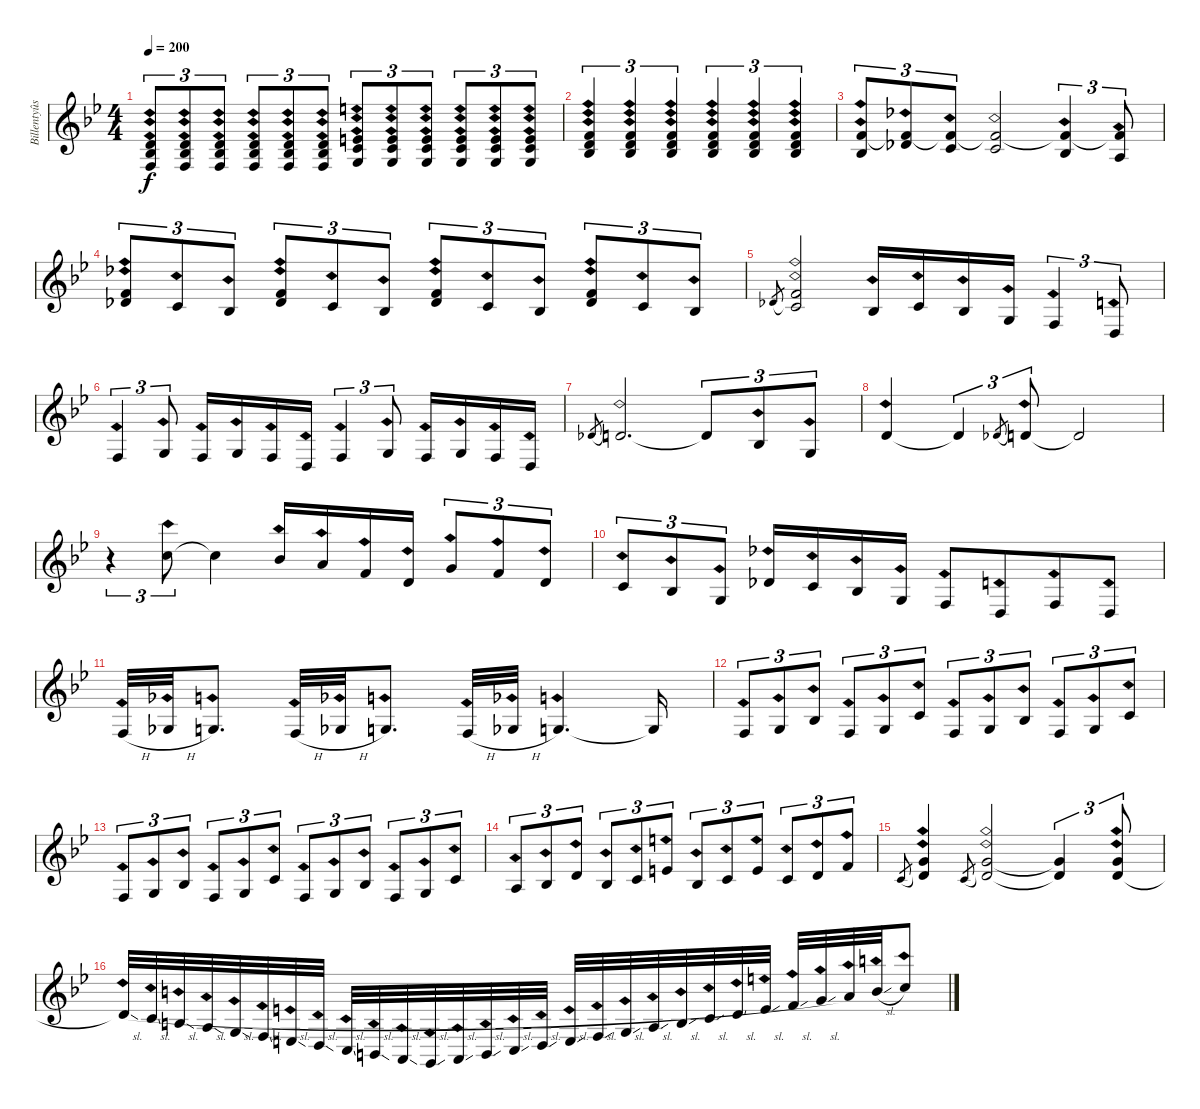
\track ("Billentyûs (Jon Lord)" "Billentyûs") {instrument percussiveorgan}
\staff {score}
\tuning (E4 B3 G3 D3 A2 E2 B1) {hide}
\ts (4 4)
\tempo 200
\clef g2
\ks bb
(3.2{ph 12} 3.3{ph 12} 3.4{ph 12}).8{tu (3 2) dy f volume 16} (3.2{ph 12} 3.3{ph 12} 3.4{ph 12}).8{tu (3 2)} (3.2{ph 12} 3.3{ph 12} 3.4{ph 12}).8{tu (3 2)} (3.2{ph 12} 3.3{ph 12} 3.4{ph 12}).8{tu (3 2)} (3.2{ph 12} 3.3{ph 12} 3.4{ph 12}).8{tu (3 2)} (3.2{ph 12} 3.3{ph 12} 3.4{ph 12}).8{tu (3 2)} (0.1{ph 12} 1.2{ph 12} 0.3{ph 12}).8{tu (3 2)} (0.1{ph 12} 1.2{ph 12} 0.3{ph 12}).8{tu (3 2)} (0.1{ph 12} 1.2{ph 12} 0.3{ph 12}).8{tu (3 2)} (0.1{ph 12} 1.2{ph 12} 0.3{ph 12}).8{tu (3 2)} (0.1{ph 12} 1.2{ph 12} 0.3{ph 12}).8{tu (3 2)} (0.1{ph 12} 1.2{ph 12} 0.3{ph 12}).8{tu (3 2)} |
(1.1{ph 12} 3.2{ph 12} 3.3{ph 12}).4{tu (3 2)} (1.1{ph 12} 3.2{ph 12} 3.3{ph 12}).4{tu (3 2)} (1.1{ph 12} 3.2{ph 12} 3.3{ph 12}).4{tu (3 2)} (1.1{ph 12} 3.2{ph 12} 3.3{ph 12}).4{tu (3 2)} (1.1{ph 12} 3.2{ph 12} 3.3{ph 12}).4{tu (3 2)} (1.1{ph 12} 3.2{ph 12} 3.3{ph 12}).4{tu (3 2)} |
(1.1{ph 12} 3.3{ph 12}).8{tu (3 2)} (1.1{t} 2.2{ph 12}).8{tu (3 2)} (1.1{t} 1.2{ph 12}).8{tu (3 2)} (1.1{t} 1.2{ph 12}).2 (1.1{t} 3.3{ph 12}).4{tu (3 2)} (1.1{t} 2.3{ph 12}).8{tu (3 2)} |
(1.1{ph 12} 2.2{ph 12}).8{tu (3 2)} 1.2{ph 12}.8{tu (3 2)} 3.3{ph 12}.8{tu (3 2)} (1.1{ph 12} 2.2{ph 12}).8{tu (3 2)} 1.2{ph 12}.8{tu (3 2)} 3.3{ph 12}.8{tu (3 2)} (1.1{ph 12} 2.2{ph 12}).8{tu (3 2)} 1.2{ph 12}.8{tu (3 2)} 3.3{ph 12}.8{tu (3 2)} (1.1{ph 12} 2.2{ph 12}).8{tu (3 2)} 1.2{ph 12}.8{tu (3 2)} 3.3{ph 12}.8{tu (3 2)} |
2.2{h}.8{gr} (1.1{ph 12} 1.2{ph 12}).2 3.3{ph 12}.16 1.2{ph 12}.16 3.3{ph 12}.16 0.3{ph 12}.16 3.4{ph 12}.4{tu (3 2)} 0.4{ph 12}.8{tu (3 2)} |
3.4{ph 12}.4{tu (3 2)} 0.3{ph 12}.8{tu (3 2)} 3.4{ph 12}.16 0.3{ph 12}.16 3.4{ph 12}.16 0.4{ph 12}.16 3.4{ph 12}.4{tu (3 2)} 0.3{ph 12}.8{tu (3 2)} 3.4{ph 12}.16 0.3{ph 12}.16 3.4{ph 12}.16 0.4{ph 12}.16 |
2.2{h}.8{gr} 3.2{ph 12}.2{d} 3.2{t}.8{tu (3 2)} 3.3{ph 12}.8{tu (3 2)} 0.3{ph 12}.8{tu (3 2)} |
3.2{ph 12}.4 3.2{t}.4{tu (3 2)} 2.2{h}.8{gr} 3.2{ph 12}.8{tu (3 2)} 3.2{t}.2 |
r.4{tu (3 2)} 8.1{ph 12}.8{tu (3 2)} 8.1{t}.4 6.1{ph 12}.16 5.1{ph 12}.16 1.1{ph 12}.16 3.2{ph 12}.16 3.1{ph 12}.8{tu (3 2)} 1.1{ph 12}.8{tu (3 2)} 3.2{ph 12}.8{tu (3 2)} |
1.2{ph 12}.8{tu (3 2)} 3.3{ph 12}.8{tu (3 2)} 0.3{ph 12}.8{tu (3 2)} 2.2{ph 12}.16 1.2{ph 12}.16 3.3{ph 12}.16 0.3{ph 12}.16 3.4{ph 12}.8 0.4{ph 12}.8{beam merge} 3.4{ph 12}.8 0.4{ph 12}.8 |
3.4{ph 12 h}.32 4.4{ph 12 h}.32 5.4{ph 12}.8{d} 3.4{ph 12 h}.32 4.4{ph 12 h}.32 5.4{ph 12}.8{d} 3.4{ph 12 h}.32 4.4{ph 12 h}.32 5.4{ph 12}.4{d} 5.4{t}.16 |
3.4{ph 12}.8{tu (3 2)} 0.3{ph 12}.8{tu (3 2)} 3.3{ph 12}.8{tu (3 2)} 3.4{ph 12}.8{tu (3 2)} 0.3{ph 12}.8{tu (3 2)} 1.2{ph 12}.8{tu (3 2)} 3.4{ph 12}.8{tu (3 2)} 0.3{ph 12}.8{tu (3 2)} 3.3{ph 12}.8{tu (3 2)} 3.4{ph 12}.8{tu (3 2)} 0.3{ph 12}.8{tu (3 2)} 1.2{ph 12}.8{tu (3 2)} |
3.4{ph 12}.8{tu (3 2)} 0.3{ph 12}.8{tu (3 2)} 3.3{ph 12}.8{tu (3 2)} 3.4{ph 12}.8{tu (3 2)} 0.3{ph 12}.8{tu (3 2)} 1.2{ph 12}.8{tu (3 2)} 3.4{ph 12}.8{tu (3 2)} 0.3{ph 12}.8{tu (3 2)} 3.3{ph 12}.8{tu (3 2)} 3.4{ph 12}.8{tu (3 2)} 0.3{ph 12}.8{tu (3 2)} 1.2{ph 12}.8{tu (3 2)} |
2.3{ph 12}.8{tu (3 2)} 3.3{ph 12}.8{tu (3 2)} 3.2{ph 12}.8{tu (3 2)} 3.3{ph 12}.8{tu (3 2)} 1.2{ph 12}.8{tu (3 2)} 0.1{ph 12}.8{tu (3 2)} 3.3{ph 12}.8{tu (3 2)} 1.2{ph 12}.8{tu (3 2)} 0.1{ph 12}.8{tu (3 2)} 1.2{ph 12}.8{tu (3 2)} 3.2{ph 12}.8{tu (3 2)} 1.1{ph 12}.8{tu (3 2)} |
1.2{h}.8{gr} (3.1{ph 12} 3.2{ph 12}).4 1.2{h}.8{gr} (3.1{ph 12} 3.2{ph 12}).2 (3.1{t} 3.2{t}).4{tu (3 2)} (22.5{ph 12} 22.6{ph 12}).8{tu (3 2)} |
22.6{ph 12 sl t}.32 20.6{ph 12 sl}.32 19.6{ph 12 sl}.32 17.6{ph 12 sl}.32 15.6{ph 12 sl}.32 13.6{ph 12 sl}.32 12.6{ph 12 sl}.32 10.6{ph 12 sl}.32 8.6{ph 12 sl}.32 7.6{ph 12 sl}.32 5.6{ph 12 sl}.32 3.6{ph 12 sl}.32 5.6{ph 12 sl}.32 7.6{ph 12 sl}.32 8.6{ph 12 sl}.32 10.6{ph 12 sl}.32 12.6{ph 12 sl}.32 13.6{ph 12 sl}.32 15.6{ph 12 sl}.32 17.6{ph 12 sl}.32 19.6{ph 12 sl}.32 20.6{ph 12 sl}.32 22.6{ph 12 sl}.32 24.6{ph 12 sl}.32 25.6{ph 12 sl}.32 27.6{ph 12 sl}.32 29.6{ph 12}.32 26.5{ph 12 sl}.32 27.5{ph 12}.8
